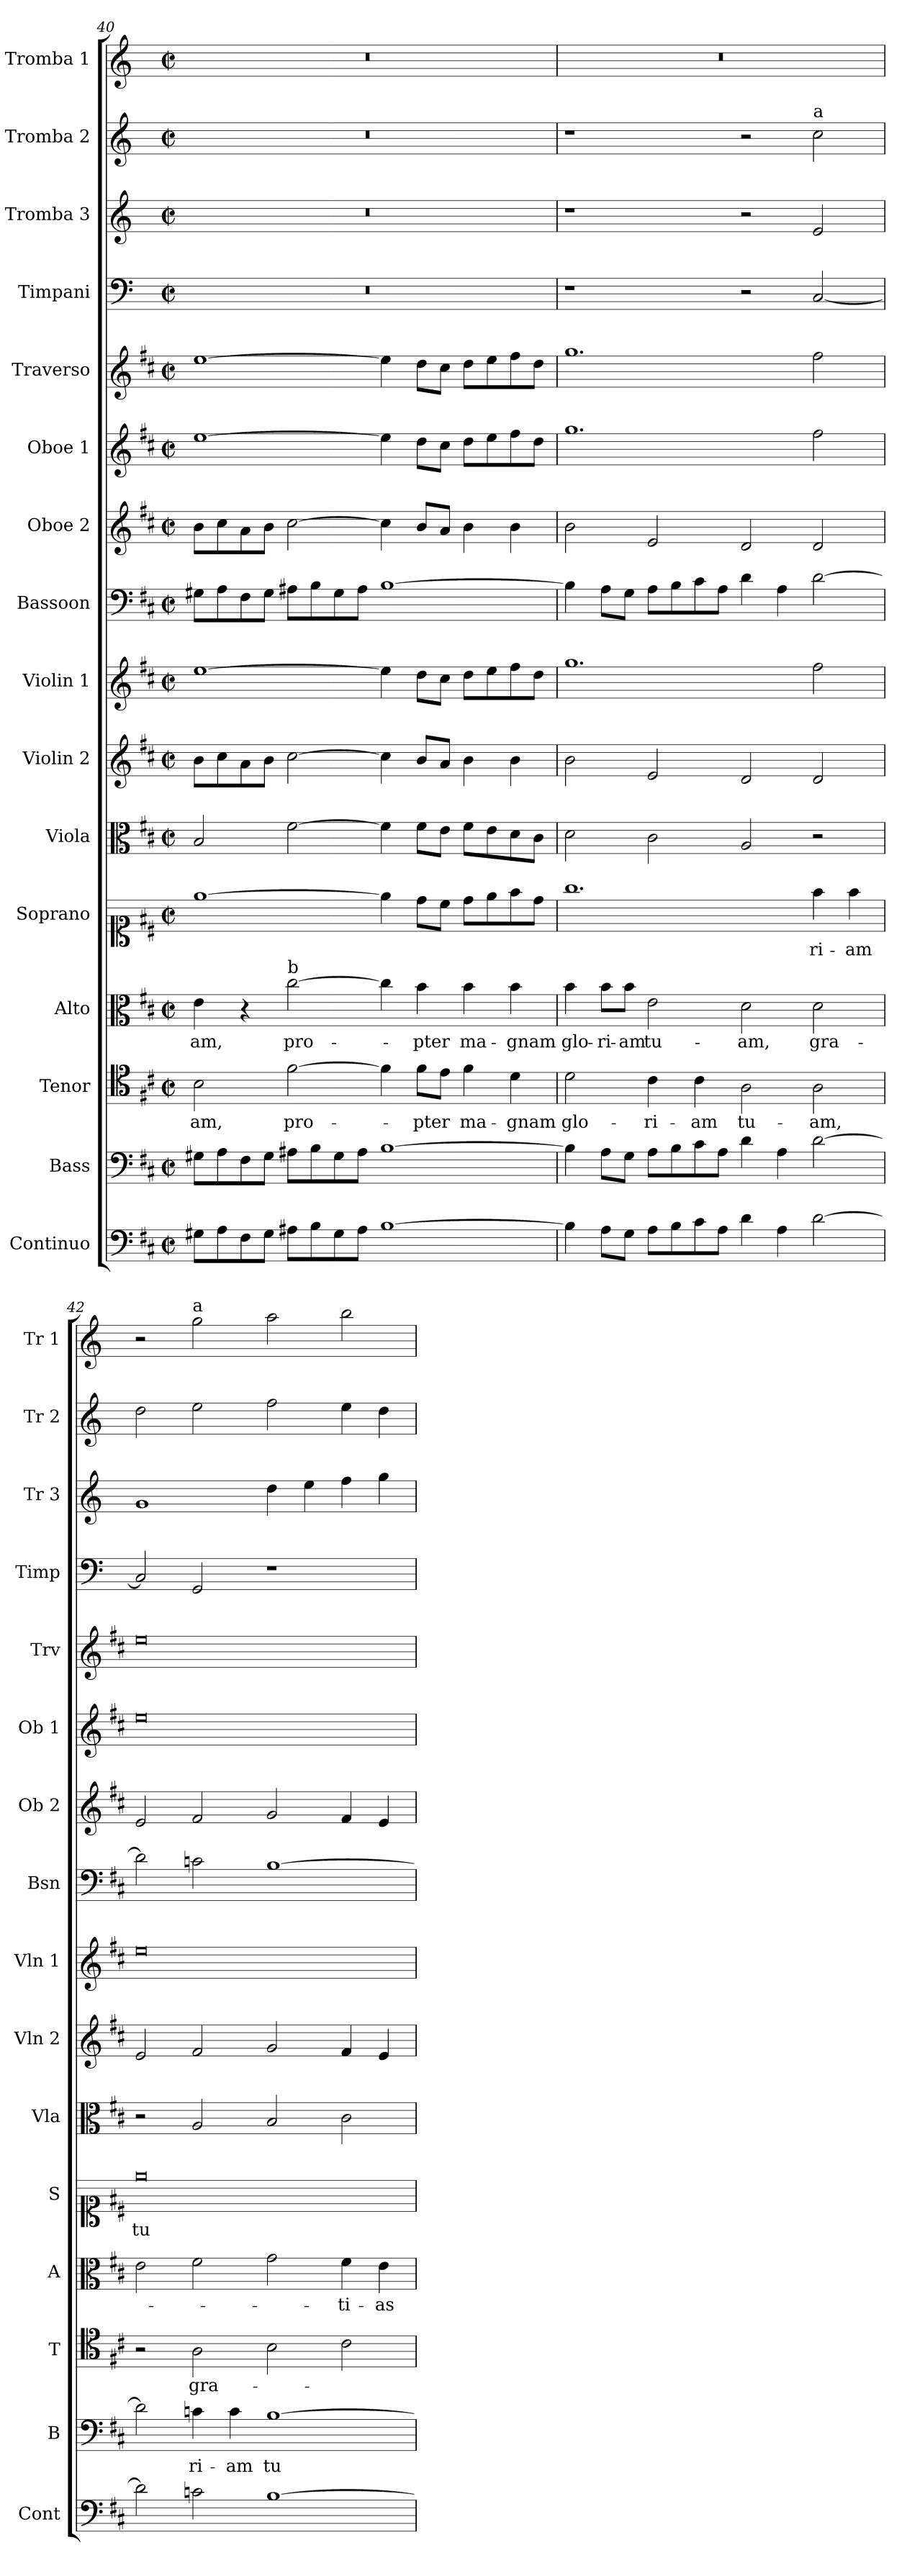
**kern	**kern	**text	**kern	**text	**kern	**text	**kern	**text	**kern	**kern	**kern	**kern	**kern	**kern	**kern	**kern	**kern	**kern	**kern
*part16	*part15	*part15	*part14	*part14	*part13	*part13	*part12	*part12	*part11	*part10	*part9	*part8	*part7	*part6	*part5	*part4	*part3	*part2	*part1
*staff16	*staff15	*staff15	*staff14	*staff14	*staff13	*staff13	*staff12	*staff12	*staff11	*staff10	*staff9	*staff8	*staff7	*staff6	*staff5	*staff4	*staff3	*staff2	*staff1
*I"Continuo	*I"Bass	*	*I"Tenor	*	*I"Alto	*	*I"Soprano	*	*I"Viola	*I"Violin 2	*I"Violin 1	*I"Bassoon	*I"Oboe 2	*I"Oboe 1	*I"Traverso	*I"Timpani	*I"Tromba 3	*I"Tromba 2	*I"Tromba 1
*I'Cont	*I'B	*	*I'T	*	*I'A	*	*I'S	*	*I'Vla	*I'Vln 2	*I'Vln 1	*I'Bsn	*I'Ob 2	*I'Ob 1	*I'Trv	*I'Timp	*I'Tr 3	*I'Tr 2	*I'Tr 1
!!LO:PB:g=z
*clefF4	*clefF4	*	*clefC4	*	*clefC3	*	*clefC1	*	*clefC3	*clefG2	*clefG2	*clefF4	*clefG2	*clefG2	*clefG2	*clefF4	*clefG2	*clefG2	*clefG2
*	*	*	*	*	*	*	*	*	*	*	*	*	*	*	*	*ITrd-1c-2	*ITrd-1c-2	*ITrd-1c-2	*ITrd-1c-2
*k[f#c#]	*k[f#c#]	*	*k[f#c#]	*	*k[f#c#]	*	*k[f#c#]	*	*k[f#c#]	*k[f#c#]	*k[f#c#]	*k[f#c#]	*k[f#c#]	*k[f#c#]	*k[f#c#]	*k[f#c#]	*k[f#c#]	*k[f#c#]	*k[f#c#]
*M4/2	*M4/2	*	*M4/2	*	*M4/2	*	*M4/2	*	*M4/2	*M4/2	*M4/2	*M4/2	*M4/2	*M4/2	*M4/2	*M4/2	*M4/2	*M4/2	*M4/2
*met(c|)	*met(c|)	*	*met(c|)	*	*met(c|)	*	*met(c|)	*	*met(c|)	*met(c|)	*met(c|)	*met(c|)	*met(c|)	*met(c|)	*met(c|)	*met(c|)	*met(c|)	*met(c|)	*met(c|)
=40	=40	=40	=40	=40	=40	=40	=40	=40	=40	=40	=40	=40	=40	=40	=40	=40	=40	=40	=40
!	!	!	!	!LO:LY:b	!	!LO:LY:b	!	!	!	!	!	!	!	!	!	!	!	!	!
8G#X\L	8G#X\L	.	2B\	-am,	4e\	-am,	[1ee	.	2B/	8b\L	[1ee	8G#X\L	8b\L	[1ee	[1ee	0r	0r	0r	0r
8A\	8A\	.	.	.	.	.	.	.	.	8cc#\	.	8A\	8cc#\	.	.	.	.	.	.
8F#\	8F#\	.	.	.	4r	.	.	.	.	8a\	.	8F#\	8a\	.	.	.	.	.	.
8G#\J	8G#\J	.	.	.	.	.	.	.	.	8b\J	.	8G#\J	8b\J	.	.	.	.	.	.
!	!	!	!	!	!LO:TX:a:t=b	!	!	!	!	!	!	!	!	!	!	!	!	!	!
!	!	!	!	!LO:LY:b	!	!LO:LY:b	!	!	!	!	!	!	!	!	!	!	!	!	!
8A#X\L	8A#X\L	.	[2f#\	pro-	[2cc#\	pro-	.	.	[2f#\	[2cc#\	.	8A#X\L	[2cc#\	.	.	.	.	.	.
8B\	8B\	.	.	.	.	.	.	.	.	.	.	8B\	.	.	.	.	.	.	.
8G#\	8G#\	.	.	.	.	.	.	.	.	.	.	8G#\	.	.	.	.	.	.	.
8A#\J	8A#\J	.	.	.	.	.	.	.	.	.	.	8A#\J	.	.	.	.	.	.	.
[1B	[1B	.	4f#\]	.	4cc#\]	.	4ee\]	.	4f#\]	4cc#\]	4ee\]	[1B	4cc#\]	4ee\]	4ee\]	.	.	.	.
!	!	!	!	!LO:LY:b	!	!LO:LY:b	!	!	!	!	!	!	!	!	!	!	!	!	!
.	.	.	8f#\L	-pter	4b\	-pter	8dd\L	.	8f#\L	8b/L	8dd\L	.	8b/L	8dd\L	8dd\L	.	.	.	.
.	.	.	8e\J	.	.	.	8cc#\J	.	8e\J	8a/J	8cc#\J	.	8a/J	8cc#\J	8cc#\J	.	.	.	.
!	!	!	!	!LO:LY:b	!	!LO:LY:b	!	!	!	!	!	!	!	!	!	!	!	!	!
.	.	.	4f#\	ma-	4b\	ma-	8dd\L	.	8f#\L	4b\	8dd\L	.	4b\	8dd\L	8dd\L	.	.	.	.
.	.	.	.	.	.	.	8ee\	.	8e\	.	8ee\	.	.	8ee\	8ee\	.	.	.	.
!	!	!	!	!LO:LY:b	!	!LO:LY:b	!	!	!	!	!	!	!	!	!	!	!	!	!
.	.	.	4d\	-gnam	4b\	-gnam	8ff#\	.	8d\	4b\	8ff#\	.	4b\	8ff#\	8ff#\	.	.	.	.
.	.	.	.	.	.	.	8dd\J	.	8c#\J	.	8dd\J	.	.	8dd\J	8dd\J	.	.	.	.
=41	=41	=41	=41	=41	=41	=41	=41	=41	=41	=41	=41	=41	=41	=41	=41	=41	=41	=41	=41
!	!	!	!	!LO:LY:b	!	!LO:LY:b	!	!	!	!	!	!	!	!	!	!	!	!	!
4B\]	4B\]	.	2d\	glo-	4b\	glo-	1.gg	.	2d\	2b\	1.gg	4B\]	2b\	1.gg	1.gg	1r	1r	1r	0r
!	!	!	!	!	!	!LO:LY:b	!	!	!	!	!	!	!	!	!	!	!	!	!
8A\L	8A\L	.	.	.	8b\L	-ri-	.	.	.	.	.	8A\L	.	.	.	.	.	.	.
!	!	!	!	!	!	!LO:LY:b	!	!	!	!	!	!	!	!	!	!	!	!	!
8G\J	8G\J	.	.	.	8b\J	-am	.	.	.	.	.	8G\J	.	.	.	.	.	.	.
!	!	!	!	!LO:LY:b	!	!LO:LY:b	!	!	!	!	!	!	!	!	!	!	!	!	!
8A\L	8A\L	.	4c#\	-ri-	2e\	tu-	.	.	2c#\	2e/	.	8A\L	2e/	.	.	.	.	.	.
8B\	8B\	.	.	.	.	.	.	.	.	.	.	8B\	.	.	.	.	.	.	.
!	!	!	!	!LO:LY:b	!	!	!	!	!	!	!	!	!	!	!	!	!	!	!
8c#\	8c#\	.	4c#\	-am	.	.	.	.	.	.	.	8c#\	.	.	.	.	.	.	.
8A\J	8A\J	.	.	.	.	.	.	.	.	.	.	8A\J	.	.	.	.	.	.	.
!	!	!	!	!LO:LY:b	!	!LO:LY:b	!	!	!	!	!	!	!	!	!	!	!	!	!
4d\	4d\	.	2A\	tu-	2d\	-am,	.	.	2A/	2d/	.	4d\	2d/	.	.	2r	2r	2r	.
4A\	4A\	.	.	.	.	.	.	.	.	.	.	4A\	.	.	.	.	.	.	.
!	!	!	!	!	!	!	!	!	!	!	!	!	!	!	!	!	!	!LO:TX:a:t=a	!
!	!	!	!	!LO:LY:b	!	!LO:LY:b	!	!LO:LY:b	!	!	!	!	!	!	!	!	!	!	!
[2d\	[2d\	.	2A\	-am,	2d\	gra-	4ff#\	-ri-	2r	2d/	2ff#\	[2d\	2d/	2ff#\	2ff#\	[2D/	2f#/	2dd\	.
!	!	!	!	!	!	!	!	!LO:LY:b	!	!	!	!	!	!	!	!	!	!	!
.	.	.	.	.	.	.	4ff#\	-am	.	.	.	.	.	.	.	.	.	.	.
=42	=42	=42	=42	=42	=42	=42	=42	=42	=42	=42	=42	=42	=42	=42	=42	=42	=42	=42	=42
!	!	!	!	!	!	!	!	!LO:LY:b	!	!	!	!	!	!	!	!	!	!	!
2d\]	2d\]	.	2r	.	2e\	.	0ee	tu-	2r	2e/	0ee	2d\]	2e/	0ee	0ee	2D/]	1a	2ee\	2r
!	!	!	!	!	!	!	!	!	!	!	!	!	!	!	!	!	!	!	!LO:TX:a:t=a
!	!	!LO:LY:b	!	!LO:LY:b	!	!	!	!	!	!	!	!	!	!	!	!	!	!	!
2cn\	4cn\	-ri-	2A\	gra-	2f#\	.	.	.	2A/	2f#/	.	2cn\	2f#/	.	.	2AA/	.	2ff#\	2aa\
!	!	!LO:LY:b	!	!	!	!	!	!	!	!	!	!	!	!	!	!	!	!	!
.	4c\	-am	.	.	.	.	.	.	.	.	.	.	.	.	.	.	.	.	.
!	!	!LO:LY:b	!	!	!	!	!	!	!	!	!	!	!	!	!	!	!	!	!
[1B	[1B	tu-	2B\	.	2g\	.	.	.	2B/	2g/	.	[1B	2g/	.	.	1r	4ee\	2gg\	2bb\
.	.	.	.	.	.	.	.	.	.	.	.	.	.	.	.	.	4ff#\	.	.
!	!	!	!	!	!	!LO:LY:b	!	!	!	!	!	!	!	!	!	!	!	!	!
.	.	.	2c#\	.	4f#\	-ti-	.	.	2c#\	4f#/	.	.	4f#/	.	.	.	4gg\	4ff#\	2ccc#\
!	!	!	!	!	!	!LO:LY:b	!	!	!	!	!	!	!	!	!	!	!	!	!
.	.	.	.	.	4e\	-as	.	.	.	4e/	.	.	4e/	.	.	.	4aa\	4ee\	.
=	=	=	=	=	=	=	=	=	=	=	=	=	=	=	=	=	=	=	=
*-	*-	*-	*-	*-	*-	*-	*-	*-	*-	*-	*-	*-	*-	*-	*-	*-	*-	*-	*-
